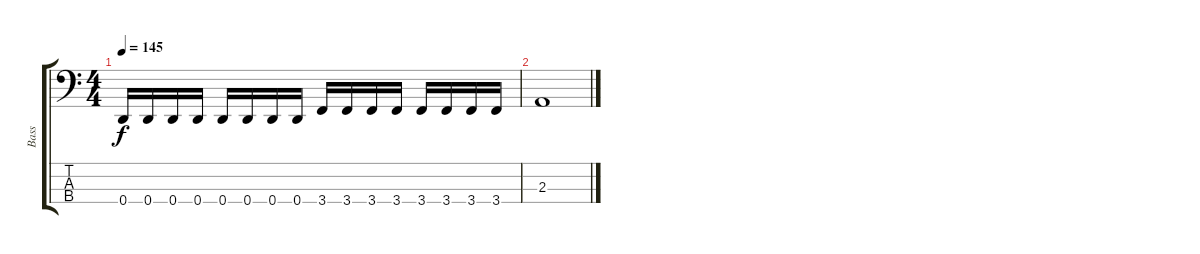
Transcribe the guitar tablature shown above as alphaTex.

\track ("Bass" "Bass") {instrument electricbasspick}
\staff {score tabs}
\tuning (F2 C2 G1 D1) {hide}
\ts (4 4)
\tempo 145
\clef f4
\ks c
0.4.16{dy f} 0.4.16 0.4.16 0.4.16 0.4.16 0.4.16 0.4.16 0.4.16 3.4.16 3.4.16 3.4.16 3.4.16 3.4.16 3.4.16 3.4.16 3.4.16 |
2.3.1
